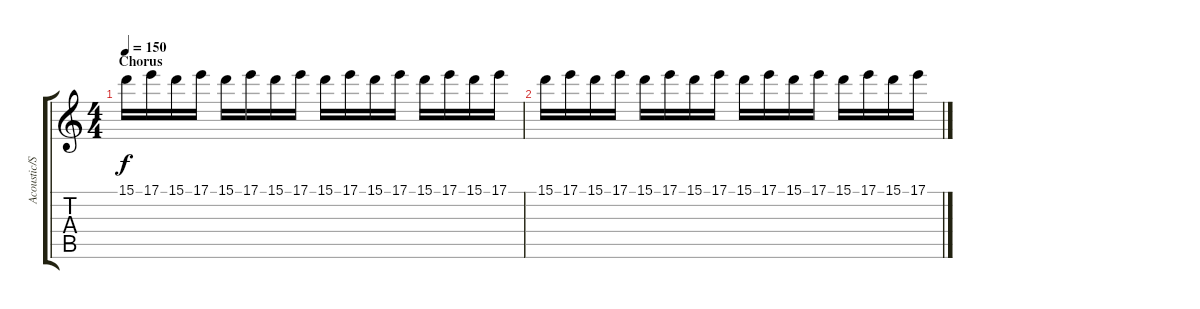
\track ("Acoustic/Solo Harmony" "Acoustic/S") {instrument acousticguitarsteel}
\staff {score tabs}
\tuning (B3 Gb3 D3 A2 E2 B1) {hide}
\ts (4 4)
\section ("" "Chorus")
\tempo 150
\clef g2
\ks c
15.1.16{dy f volume 0} 17.1.16 15.1.16 17.1.16 15.1.16 17.1.16 15.1.16 17.1.16 15.1.16 17.1.16 15.1.16 17.1.16 15.1.16 17.1.16 15.1.16 17.1.16 |
15.1.16 17.1.16 15.1.16 17.1.16 15.1.16 17.1.16 15.1.16 17.1.16 15.1.16 17.1.16 15.1.16 17.1.16 15.1.16 17.1.16 15.1.16 17.1.16
